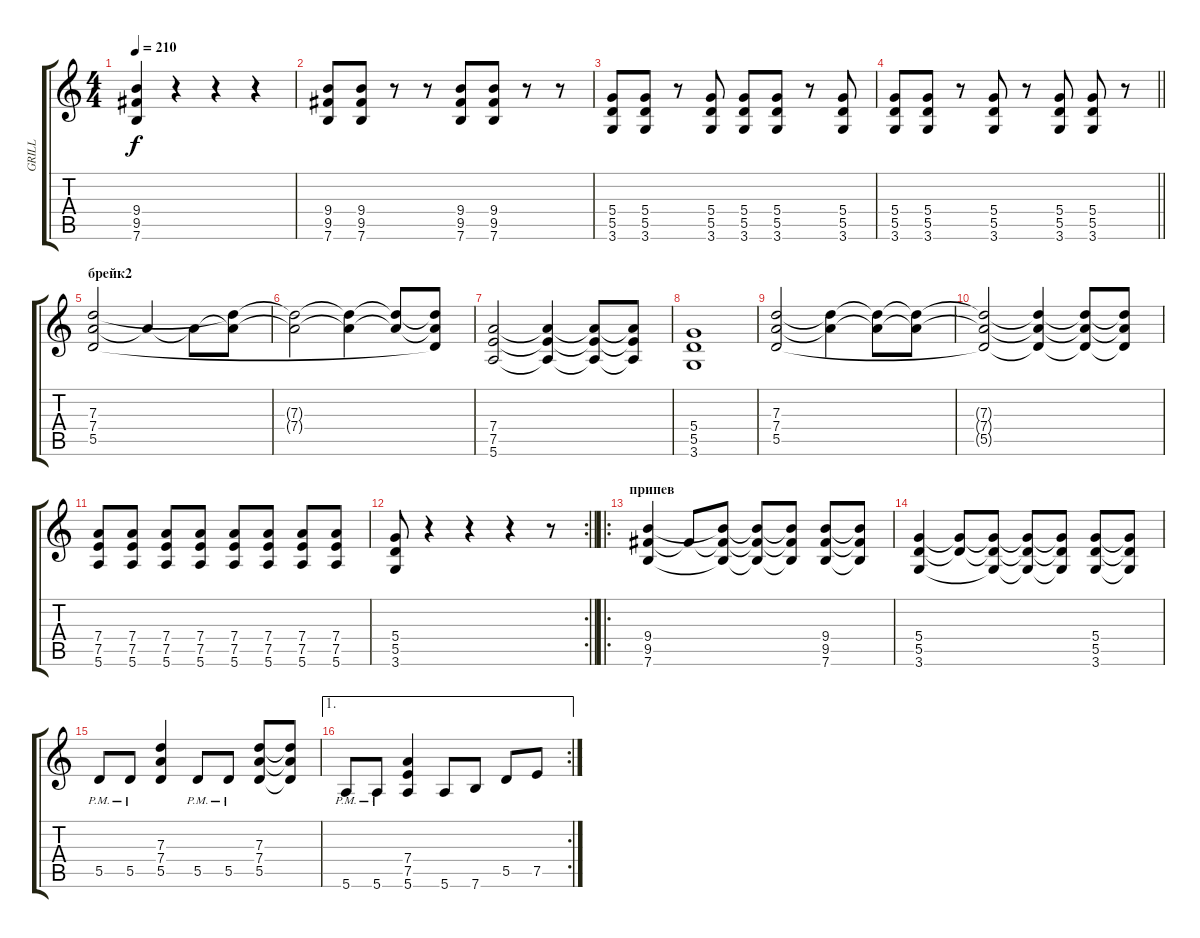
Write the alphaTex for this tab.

\track ("GRILL" "GRILL") {instrument overdrivenguitar}
\staff {score tabs}
\tuning (E4 B3 G3 D3 A2 E2) {hide}
\ts (4 4)
\tempo 210
\clef g2
\ks c
(9.4 9.5 7.6).4{dy f} r.4 r.4 r.4 |
(9.4 9.5 7.6).8 (9.4 9.5 7.6).8 r.8 r.8 (9.4 9.5 7.6).8 (9.4 9.5 7.6).8 r.8 r.8 |
(5.4 5.5 3.6).8 (5.4 5.5 3.6).8 r.8 (5.4 5.5 3.6).8 (5.4 5.5 3.6).8 (5.4 5.5 3.6).8 r.8 (5.4 5.5 3.6).8 |
\barLineRight lightlight
(5.4 5.5 3.6).8 (5.4 5.5 3.6).8 r.8 (5.4 5.5 3.6).8 r.8 (5.4 5.5 3.6).8 (5.4 5.5 3.6).8 r.8 |
\section ("" "брейк2")
(7.3 7.4 5.5).2 7.4{t}.4 7.4{t}.8 (7.3{t} 7.4{t}).8 |
(7.3{t} 7.4{t}).2 (7.3{t} 7.4{t}).4 (7.3{t} 7.4{t}).8 (7.3{t} 7.4{t} 5.5{t}).8 |
(7.4 7.5 5.6).2 (7.4{t} 7.5{t} 5.6{t}).4 (7.4{t} 7.5{t} 5.6{t}).8 (7.4{t} 7.5{t} 5.6{t}).8 |
(5.4 5.5 3.6).1 |
(7.3 7.4 5.5).2 (7.3{t} 7.4{t}).4 (7.3{t} 7.4{t}).8 (7.3{t} 7.4{t}).8 |
(7.3{t} 7.4{t} 5.5{t}).2 (7.3{t} 7.4{t} 5.5{t}).4 (7.3{t} 7.4{t} 5.5{t}).8 (7.3{t} 7.4{t} 5.5{t}).8 |
(7.4 7.5 5.6).8 (7.4 7.5 5.6).8 (7.4 7.5 5.6).8 (7.4 7.5 5.6).8 (7.4 7.5 5.6).8 (7.4 7.5 5.6).8 (7.4 7.5 5.6).8 (7.4 7.5 5.6).8 |
\rc 2
\barLineRight lightlight
(5.4 5.5 3.6).8 r.4 r.4 r.4 r.8 |
\ro
\section ("" "припев")
(9.4 9.5 7.6).4 9.5{t}.8 (9.4{t} 9.5{t} 7.6{t}).8 (9.4{t} 9.5{t} 7.6{t}).8 (9.4{t} 9.5{t} 7.6{t}).8 (9.4 9.5 7.6).8 (9.4{t} 9.5{t} 7.6{t}).8 |
(5.4 5.5 3.6).4 (5.4{t} 5.5{t}).8 (5.4{t} 5.5{t} 3.6{t}).8 (5.4{t} 5.5{t} 3.6{t}).8 (5.4{t} 5.5{t} 3.6{t}).8 (5.4 5.5 3.6).8 (5.4{t} 5.5{t} 3.6{t}).8 |
5.5{pm}.8 5.5{pm}.8 (7.3 7.4 5.5).4 5.5{pm}.8 5.5{pm}.8 (7.3 7.4 5.5).8 (7.3{t} 7.4{t} 5.5{t}).8 |
\ae 1
\rc 2
5.6{pm}.8 5.6{pm}.8 (7.4 7.5 5.6).4 5.6.8 7.6.8 5.5.8 7.5.8
